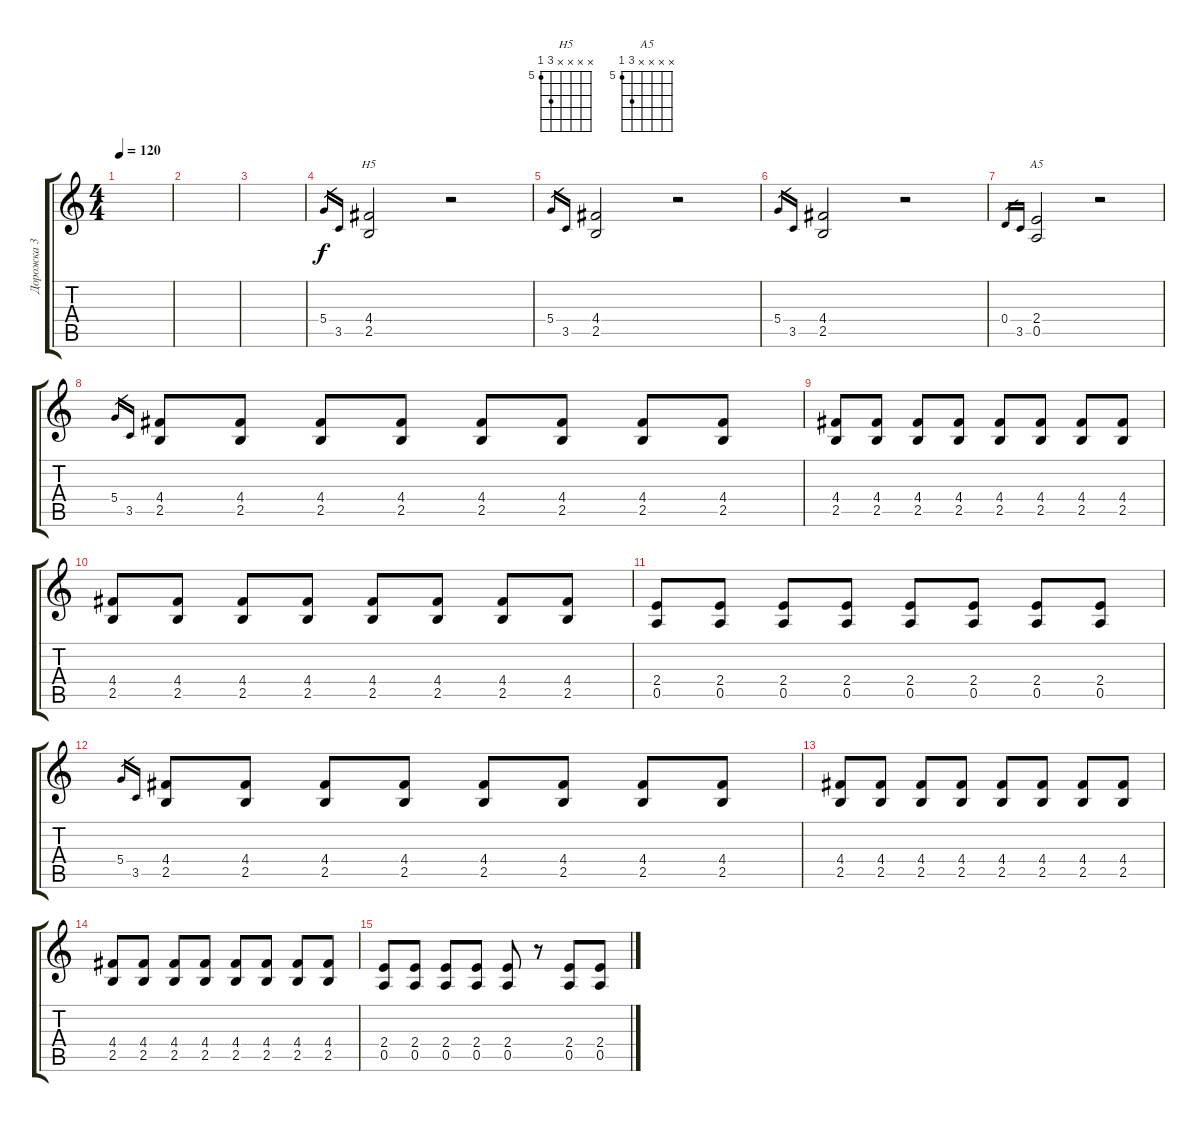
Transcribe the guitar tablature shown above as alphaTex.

\track ("Дорожка 3" "Дорожка 3") {instrument distortionguitar}
\staff {score tabs}
\tuning (E4 B3 G3 D3 A2 E2) {hide}
\chord ("H5" x x x x 7 5) {firstfret 5}
\chord ("A5" x x x x 7 5) {firstfret 5}
\ts (4 4)
\tempo 120
\clef g2
\ks c
|
|
|
5.4.16{gr} 3.5.16{gr} (4.4 2.5).2{ch "H5"} r.2 |
5.4.16{gr} 3.5.16{gr} (4.4 2.5).2 r.2 |
5.4.16{gr} 3.5.16{gr} (4.4 2.5).2 r.2 |
0.4.16{gr} 3.5.16{gr} (2.4 0.5).2{ch "A5"} r.2 |
5.4.16{gr} 3.5.16{gr} (4.4 2.5).8 (4.4 2.5).8 (4.4 2.5).8 (4.4 2.5).8 (4.4 2.5).8 (4.4 2.5).8 (4.4 2.5).8 (4.4 2.5).8 |
(4.4 2.5).8 (4.4 2.5).8 (4.4 2.5).8 (4.4 2.5).8 (4.4 2.5).8 (4.4 2.5).8 (4.4 2.5).8 (4.4 2.5).8 |
(4.4 2.5).8 (4.4 2.5).8 (4.4 2.5).8 (4.4 2.5).8 (4.4 2.5).8 (4.4 2.5).8 (4.4 2.5).8 (4.4 2.5).8 |
(2.4 0.5).8 (2.4 0.5).8 (2.4 0.5).8 (2.4 0.5).8 (2.4 0.5).8 (2.4 0.5).8 (2.4 0.5).8 (2.4 0.5).8 |
5.4.16{gr} 3.5.16{gr} (4.4 2.5).8 (4.4 2.5).8 (4.4 2.5).8 (4.4 2.5).8 (4.4 2.5).8 (4.4 2.5).8 (4.4 2.5).8 (4.4 2.5).8 |
(4.4 2.5).8 (4.4 2.5).8 (4.4 2.5).8 (4.4 2.5).8 (4.4 2.5).8 (4.4 2.5).8 (4.4 2.5).8 (4.4 2.5).8 |
(4.4 2.5).8 (4.4 2.5).8 (4.4 2.5).8 (4.4 2.5).8 (4.4 2.5).8 (4.4 2.5).8 (4.4 2.5).8 (4.4 2.5).8 |
(2.4 0.5).8 (2.4 0.5).8 (2.4 0.5).8 (2.4 0.5).8 (2.4 0.5).8 r.8 (2.4 0.5).8 (2.4 0.5).8
